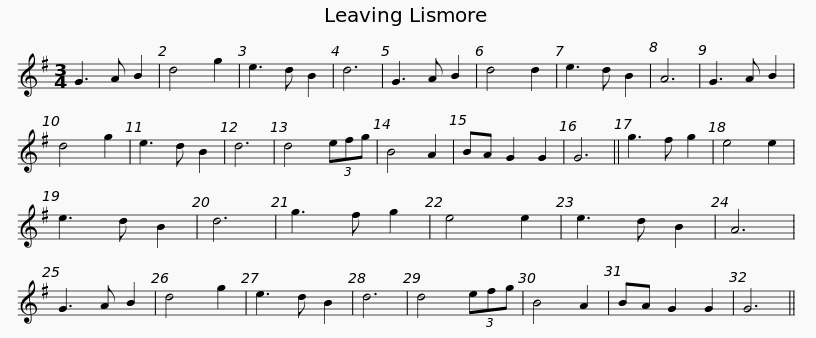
X:1
L:1/8
M:3/4
I:linebreak $
K:G
V:1 treble
V:1
 G3 A B2 | d4 g2 | e3 d B2 | d6 | G3 A B2 | %5
 d4 d2 | e3 d B2 | A6 | G3 A B2 | d4 g2 | %10
 e3 d B2 | d6 | d4 (3efg |$ B4 A2 | BA G2 G2 | %15
 G6 || g3 f g2 | e4 e2 | e3 d B2 | d6 | %20
 g3 f g2 | e4 e2 | e3 d B2 | A6 | G3 A B2 | %25
 d4 g2 | e3 d B2 |$ d6 | d4 (3efg | B4 A2 | %30
 BA G2 G2 | G6 || %32
